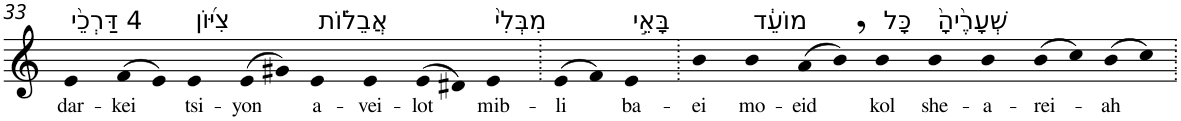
**kern	**text
*part1	*part1
*staff1	*staff1
*I"Piano	*
*I'Pno	*
!!LO:PB:g=z
*clefG2	*
*k[]	*
=33	=33
!LO:TX:a:t=4 דַּרְכֵ֨י	!
!	!LO:LY:b
4e	dar-
!	!LO:LY:b
(>8f	-kei
8e)	.
!LO:TX:a:t=צִיּ֜וֹן	!
!	!LO:LY:b
4e	tsi-
!	!LO:LY:b
(>8e	-yon
8g#X)	.
!LO:TX:a:t=אֲבֵל֗וֹת	!
!	!LO:LY:b
4e	a-
!	!LO:LY:b
4e	-vei-
!	!LO:LY:b
(>8e	-lot
8d#X)	.
!LO:TX:a:t=מִבְּלִי֙	!
!	!LO:LY:b
4e	mib-
=34.	=34.
!	!LO:LY:b
(>8e	-li
8f)	.
!LO:TX:a:t=בָּאֵ֣י	!
!	!LO:LY:b
4e	ba-
=35.	=35.
!	!LO:LY:b
4b	-ei
!LO:TX:a:t=מוֹעֵ֔ד	!
!	!LO:LY:b
4b	mo-
!	!LO:LY:b
(>8a	-eid
8b,)	.
!LO:TX:a:t=כָּל	!
!	!LO:LY:b
4b	kol
!LO:TX:a:t=שְׁעָרֶ֙יהָ֙	!
!	!LO:LY:b
4b	she-
!	!LO:LY:b
4b	-a-
!	!LO:LY:b
(>8b	-rei-
8cc)	.
!	!LO:LY:b
(>8b	-ah
8cc)	.
=.	=.
*-	*-
